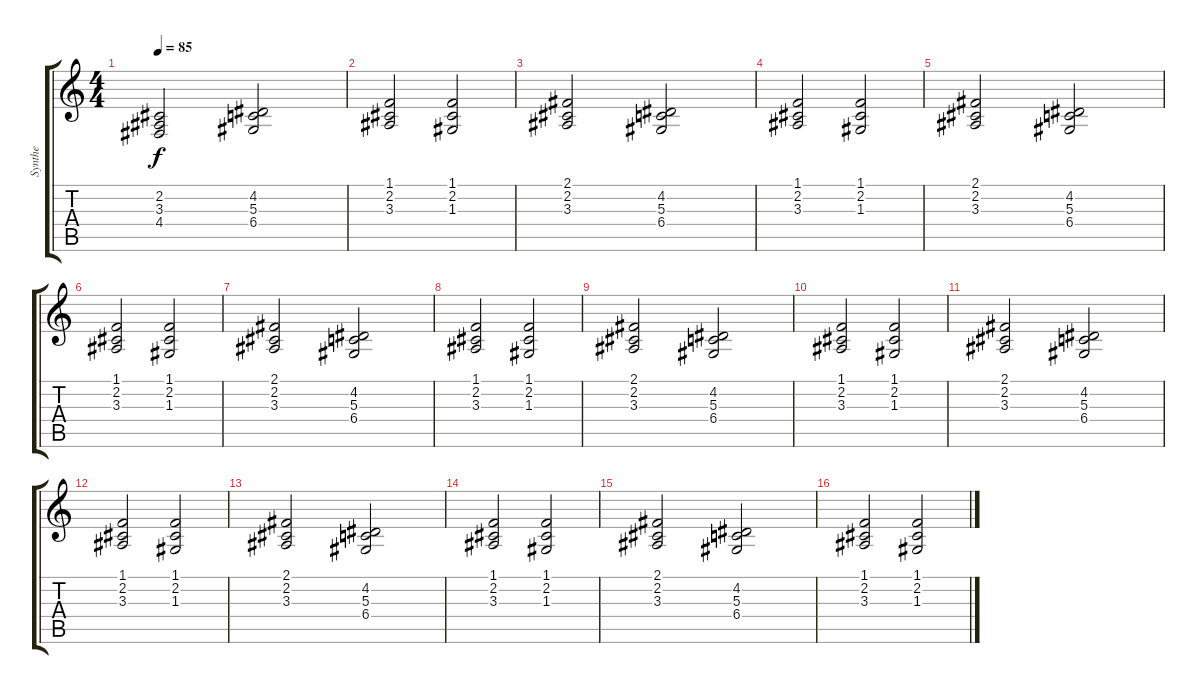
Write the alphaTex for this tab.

\track ("Synthe" "Synthe") {instrument pad2warm}
\staff {score tabs}
\tuning (E4 B3 G3 D3 A2 E2) {hide}
\ts (4 4)
\tempo 85
\clef g2
\ks c
(2.2 3.3 4.4).2{dy f} (4.2 5.3 6.4).2 |
(1.1 2.2 3.3).2 (1.1 2.2 1.3).2 |
(2.1 2.2 3.3).2 (4.2 5.3 6.4).2 |
(1.1 2.2 3.3).2 (1.1 2.2 1.3).2 |
(2.1 2.2 3.3).2 (4.2 5.3 6.4).2 |
(1.1 2.2 3.3).2 (1.1 2.2 1.3).2 |
(2.1 2.2 3.3).2 (4.2 5.3 6.4).2 |
(1.1 2.2 3.3).2 (1.1 2.2 1.3).2 |
(2.1 2.2 3.3).2 (4.2 5.3 6.4).2 |
(1.1 2.2 3.3).2 (1.1 2.2 1.3).2 |
(2.1 2.2 3.3).2 (4.2 5.3 6.4).2 |
(1.1 2.2 3.3).2 (1.1 2.2 1.3).2 |
(2.1 2.2 3.3).2 (4.2 5.3 6.4).2 |
(1.1 2.2 3.3).2 (1.1 2.2 1.3).2 |
(2.1 2.2 3.3).2 (4.2 5.3 6.4).2 |
(1.1 2.2 3.3).2 (1.1 2.2 1.3).2
